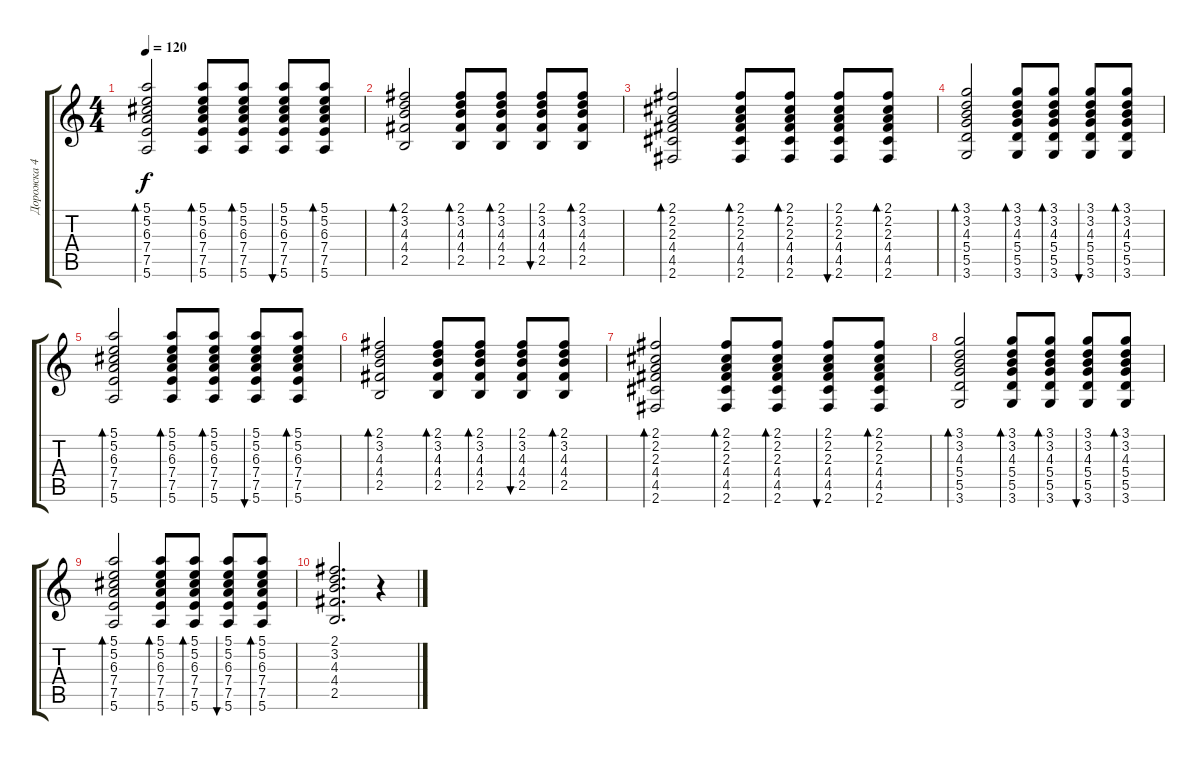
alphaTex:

\track ("Дорожка 4" "Дорожка 4") {instrument electricguitarclean}
\staff {score tabs}
\tuning (E4 B3 G3 D3 A2 E2) {hide}
\ts (4 4)
\tempo 120
\clef g2
\ks c
(5.1 5.2 6.3 7.4 7.5 5.6).2{bd 60 dy f} (5.1 5.2 6.3 7.4 7.5 5.6).8{bd 60} (5.1 5.2 6.3 7.4 7.5 5.6).8{bd 60} (5.1 5.2 6.3 7.4 7.5 5.6).8{bu 60} (5.1 5.2 6.3 7.4 7.5 5.6).8{bd 60} |
(2.1 3.2 4.3 4.4 2.5).2{bd 60} (2.1 3.2 4.3 4.4 2.5).8{bd 60} (2.1 3.2 4.3 4.4 2.5).8{bd 60} (2.1 3.2 4.3 4.4 2.5).8{bu 60} (2.1 3.2 4.3 4.4 2.5).8{bd 60} |
(2.1 2.2 2.3 4.4 4.5 2.6).2{bd 60} (2.1 2.2 2.3 4.4 4.5 2.6).8{bd 60} (2.1 2.2 2.3 4.4 4.5 2.6).8{bd 60} (2.1 2.2 2.3 4.4 4.5 2.6).8{bu 60} (2.1 2.2 2.3 4.4 4.5 2.6).8{bd 60} |
(3.1 3.2 4.3 5.4 5.5 3.6).2{bd 60} (3.1 3.2 4.3 5.4 5.5 3.6).8{bd 60} (3.1 3.2 4.3 5.4 5.5 3.6).8{bd 60} (3.1 3.2 4.3 5.4 5.5 3.6).8{bu 60} (3.1 3.2 4.3 5.4 5.5 3.6).8{bd 60} |
(5.1 5.2 6.3 7.4 7.5 5.6).2{bd 60} (5.1 5.2 6.3 7.4 7.5 5.6).8{bd 60} (5.1 5.2 6.3 7.4 7.5 5.6).8{bd 60} (5.1 5.2 6.3 7.4 7.5 5.6).8{bu 60} (5.1 5.2 6.3 7.4 7.5 5.6).8{bd 60} |
(2.1 3.2 4.3 4.4 2.5).2{bd 60} (2.1 3.2 4.3 4.4 2.5).8{bd 60} (2.1 3.2 4.3 4.4 2.5).8{bd 60} (2.1 3.2 4.3 4.4 2.5).8{bu 60} (2.1 3.2 4.3 4.4 2.5).8{bd 60} |
(2.1 2.2 2.3 4.4 4.5 2.6).2{bd 60} (2.1 2.2 2.3 4.4 4.5 2.6).8{bd 60} (2.1 2.2 2.3 4.4 4.5 2.6).8{bd 60} (2.1 2.2 2.3 4.4 4.5 2.6).8{bu 60} (2.1 2.2 2.3 4.4 4.5 2.6).8{bd 60} |
(3.1 3.2 4.3 5.4 5.5 3.6).2{bd 60} (3.1 3.2 4.3 5.4 5.5 3.6).8{bd 60} (3.1 3.2 4.3 5.4 5.5 3.6).8{bd 60} (3.1 3.2 4.3 5.4 5.5 3.6).8{bu 60} (3.1 3.2 4.3 5.4 5.5 3.6).8{bd 60} |
(5.1 5.2 6.3 7.4 7.5 5.6).2{bd 60} (5.1 5.2 6.3 7.4 7.5 5.6).8{bd 60} (5.1 5.2 6.3 7.4 7.5 5.6).8{bd 60} (5.1 5.2 6.3 7.4 7.5 5.6).8{bu 60} (5.1 5.2 6.3 7.4 7.5 5.6).8{bd 60} |
(2.1 3.2 4.3 4.4 2.5).2{d} r.4
